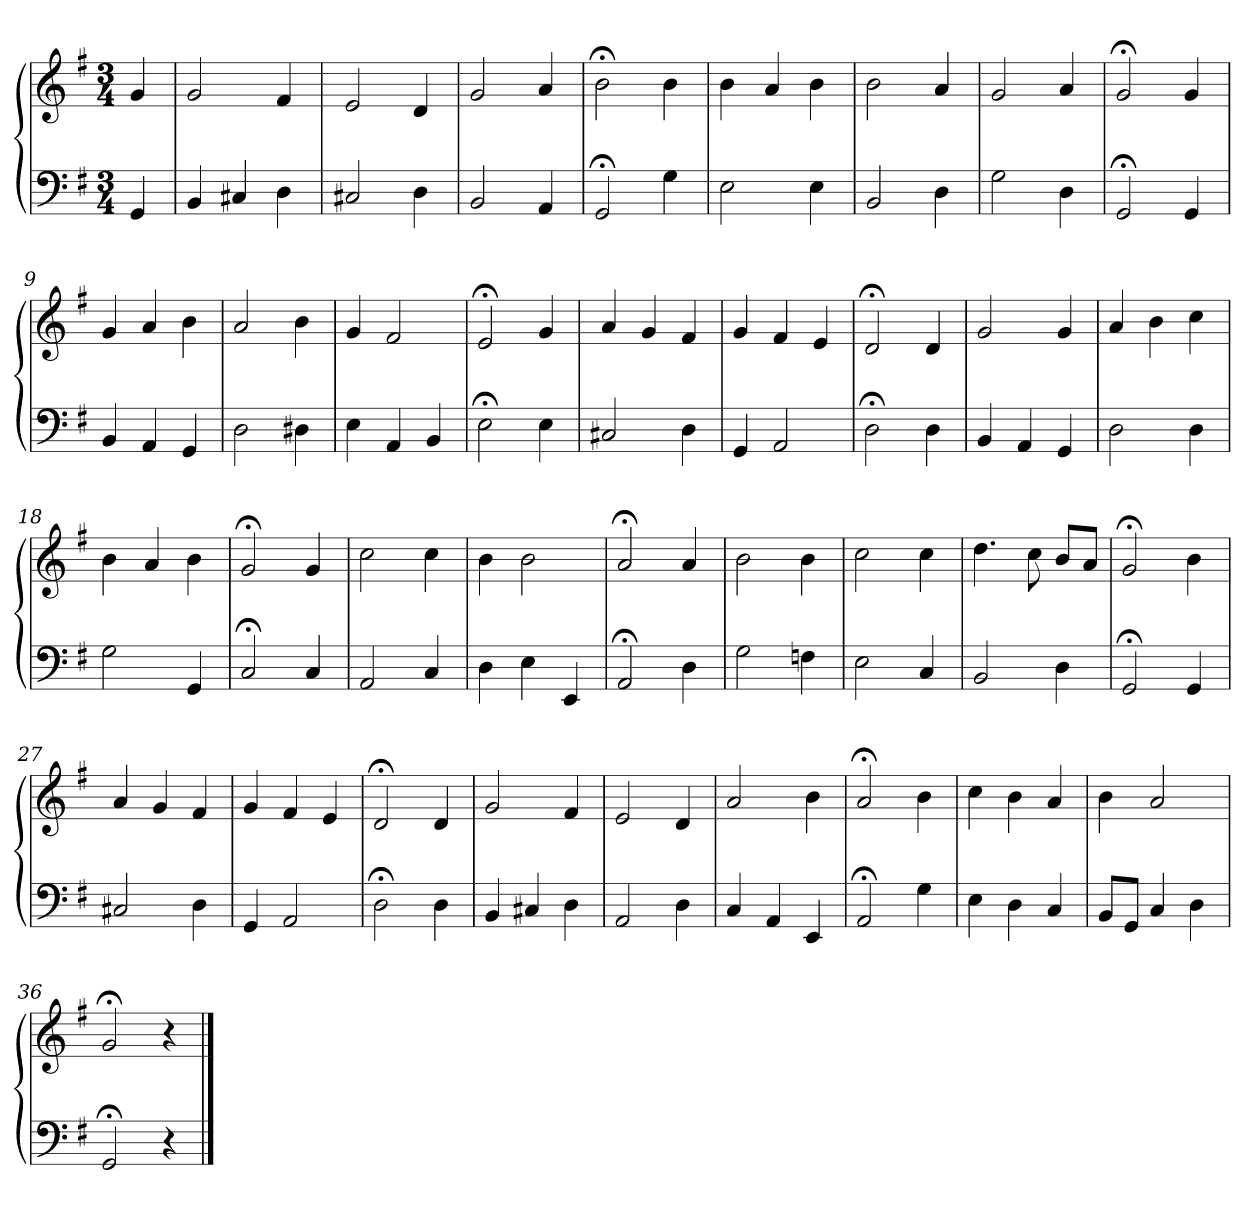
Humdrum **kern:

**kern	**kern
*part1	*part1
*staff2	*staff1
*clefF4	*clefG2
*k[f#]	*k[f#]
*M3/4	*M3/4
=	=
4GG	4g
=1	=1
4BB	2g
4C#X	.
4D	4f#
=2	=2
2C#X	2e
4D	4d
=3	=3
2BB	2g
4AA	4a
=4	=4
2GG;<	2b;<
4G	4b
=5	=5
2E	4b
.	4a
4E	4b
=6	=6
2BB	2b
4D	4a
=7	=7
2G	2g
4D	4a
=8	=8
2GG;<	2g;<
4GG	4g
=9	=9
4BB	4g
4AA	4a
4GG	4b
=10	=10
2D	2a
4D#X	4b
!!LO:LB:g=z
=11	=11
4E	4g
4AA	2f#
4BB	.
=12	=12
2E;<	2e;<
4E	4g
=13	=13
2C#X	4a
.	4g
4D	4f#
=14	=14
4GG	4g
2AA	4f#
.	4e
=15	=15
2D;<	2d;<
4D	4d
=16	=16
4BB	2g
4AA	.
4GG	4g
=17	=17
2D	4a
.	4b
4D	4cc
=18	=18
2G	4b
.	4a
4GG	4b
=19	=19
2C;<	2g;<
4C	4g
=20	=20
2AA	2cc
4C	4cc
=21	=21
4D	4b
4E	2b
4EE	.
!!LO:LB:g=z
=22	=22
2AA;<	2a;<
4D	4a
=23	=23
2G	2b
4Fn	4b
=24	=24
2E	2cc
4C	4cc
=25	=25
2BB	4.dd
.	8cc
4D	8bL
.	8aJ
=26	=26
2GG;<	2g;<
4GG	4b
=27	=27
2C#X	4a
.	4g
4D	4f#
=28	=28
4GG	4g
2AA	4f#
.	4e
=29	=29
2D;<	2d;<
4D	4d
=30	=30
4BB	2g
4C#X	.
4D	4f#
=31	=31
2AA	2e
4D	4d
!!LO:LB:g=z
=32	=32
4C	2a
4AA	.
4EE	4b
=33	=33
2AA;<	2a;<
4G	4b
=34	=34
4E	4cc
4D	4b
4C	4a
=35	=35
8BBL	4b
8GGJ	.
4C	2a
4D	.
=36	=36
2GG;<	2g;<
4r	4r
==	==
*-	*-
